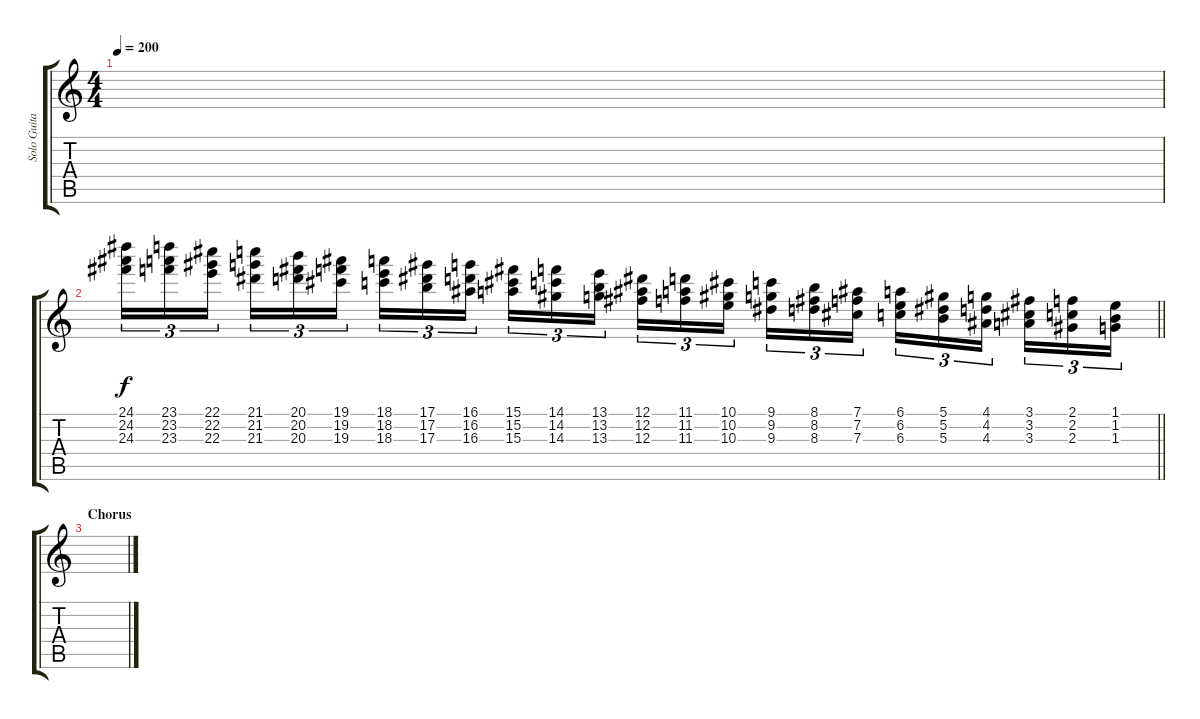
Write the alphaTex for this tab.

\track ("Solo Guitar" "Solo Guita") {instrument distortionguitar}
\staff {score tabs}
\tuning (Eb4 Bb3 Gb3 Db3 Ab2 Db2) {hide}
\ts (4 4)
\tempo 200
\clef g2
\ks c
|
\barLineRight lightlight
(24.1 24.2 24.3).16{tu (3 2) instrument guitarfretnoise} (23.1 23.2 23.3).16{tu (3 2)} (22.1 22.2 22.3).16{tu (3 2) beam splitsecondary} (21.1 21.2 21.3).16{tu (3 2)} (20.1 20.2 20.3).16{tu (3 2)} (19.1 19.2 19.3).16{tu (3 2)} (18.1 18.2 18.3).16{tu (3 2)} (17.1 17.2 17.3).16{tu (3 2)} (16.1 16.2 16.3).16{tu (3 2) beam splitsecondary} (15.1 15.2 15.3).16{tu (3 2)} (14.1 14.2 14.3).16{tu (3 2)} (13.1 13.2 13.3).16{tu (3 2)} (12.1 12.2 12.3).16{tu (3 2)} (11.1 11.2 11.3).16{tu (3 2)} (10.1 10.2 10.3).16{tu (3 2) beam splitsecondary} (9.1 9.2 9.3).16{tu (3 2)} (8.1 8.2 8.3).16{tu (3 2)} (7.1 7.2 7.3).16{tu (3 2)} (6.1 6.2 6.3).16{tu (3 2)} (5.1 5.2 5.3).16{tu (3 2)} (4.1 4.2 4.3).16{tu (3 2) beam splitsecondary} (3.1 3.2 3.3).16{tu (3 2)} (2.1 2.2 2.3).16{tu (3 2)} (1.1 1.2 1.3).16{tu (3 2)} |
\section ("" "Chorus")
